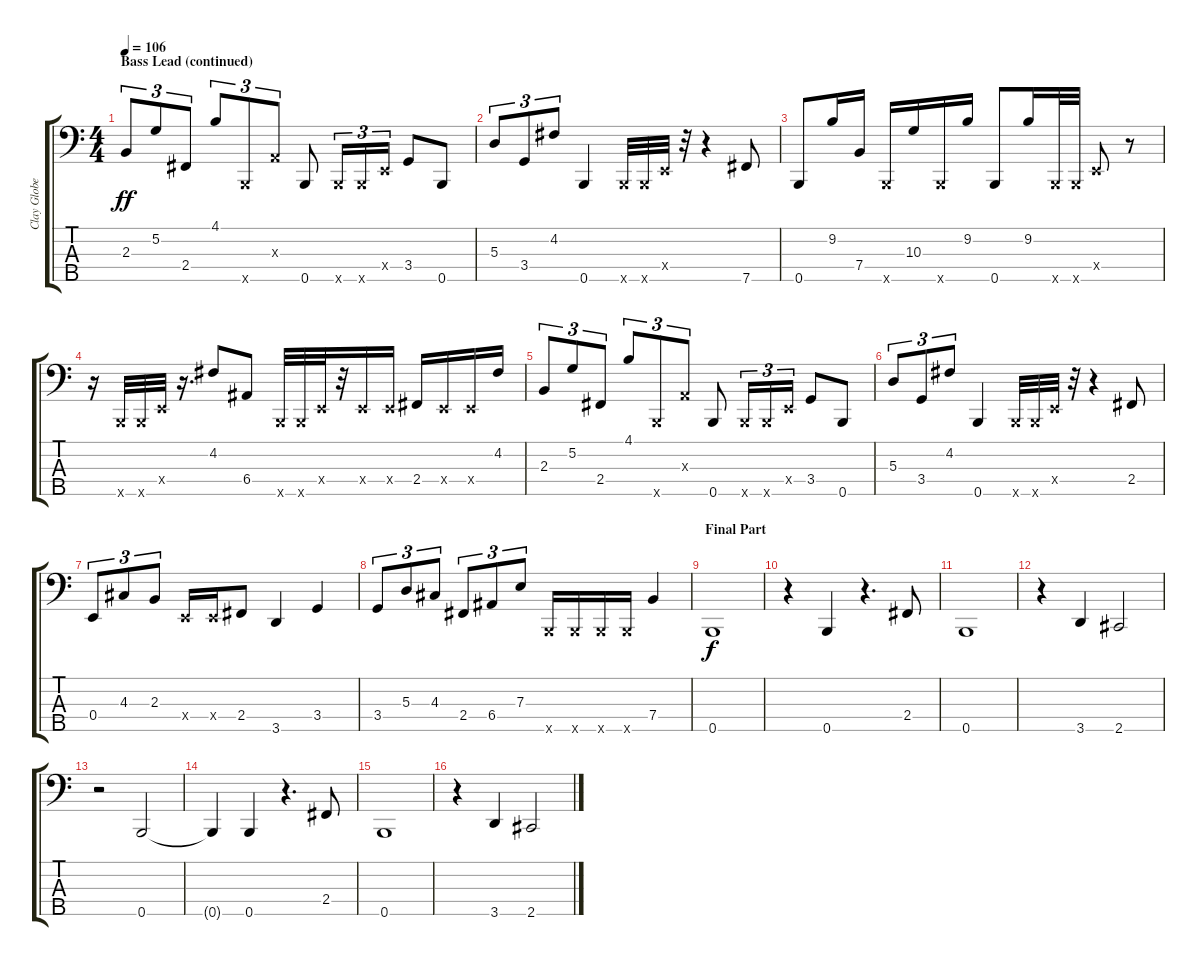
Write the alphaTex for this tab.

\track ("Clay Glober" "Clay Globe") {instrument slapbass1}
\staff {score tabs}
\tuning (G2 D2 A1 E1 B0) {hide}
\ts (4 4)
\section ("" "Bass Lead (continued)")
\tempo 106
\clef f4
\ks c
2.3.8{tu (3 2) dy ff} 5.2.8{tu (3 2)} 2.4.8{tu (3 2)} 4.1.8{tu (3 2)} 0.5{x}.8{tu (3 2)} 0.3{x}.8{tu (3 2)} 0.5.8 0.5{x}.16{tu (3 2)} 0.5{x}.16{tu (3 2)} 0.4{x}.16{tu (3 2)} 3.4.8 0.5.8 |
5.3.8{tu (3 2)} 3.4.8{tu (3 2)} 4.2.8{tu (3 2)} 0.5.4 0.5{x}.32 0.5{x}.32 0.4{x}.32 r.32 r.4 7.5.8 |
0.5.8 9.2.16 7.4.16 0.5{x}.16 10.3.16 0.5{x}.16 9.2.16 0.5.8 9.2.16 0.5{x}.32 0.5{x}.32 0.4{x}.8 r.8 |
r.16 0.5{x}.32 0.5{x}.32 0.4{x}.32 r.16{d} 4.2.8 6.4.8 0.5{x}.32 0.5{x}.32 0.4{x}.32 r.32 0.4{x}.16 0.4{x}.16 2.4.16 0.4{x}.16 0.4{x}.16 4.2.16 |
2.3.8{tu (3 2)} 5.2.8{tu (3 2)} 2.4.8{tu (3 2)} 4.1.8{tu (3 2)} 0.5{x}.8{tu (3 2)} 0.3{x}.8{tu (3 2)} 0.5.8 0.5{x}.16{tu (3 2)} 0.5{x}.16{tu (3 2)} 0.4{x}.16{tu (3 2)} 3.4.8 0.5.8 |
5.3.8{tu (3 2)} 3.4.8{tu (3 2)} 4.2.8{tu (3 2)} 0.5.4 0.5{x}.32 0.5{x}.32 0.4{x}.32 r.32 r.4 2.4.8 |
0.4.8{tu (3 2)} 4.3.8{tu (3 2)} 2.3.8{tu (3 2)} 0.4{x}.16 0.4{x}.16 2.4.8 3.5.4 3.4.4 |
3.4.8{tu (3 2)} 5.3.8{tu (3 2)} 4.3.8{tu (3 2)} 2.4.8{tu (3 2)} 6.4.8{tu (3 2)} 7.3.8{tu (3 2)} 0.5{x}.16 0.5{x}.16 0.5{x}.16 0.5{x}.16 7.4.4 |
\section ("" "Final Part")
0.5.1{dy f} |
r.4 0.5.4 r.4{d} 2.4.8 |
0.5.1 |
r.4 3.5.4 2.5.2 |
r.2 0.5.2 |
0.5{t}.4 0.5.4 r.4{d} 2.4.8 |
0.5.1 |
r.4 3.5.4 2.5.2
